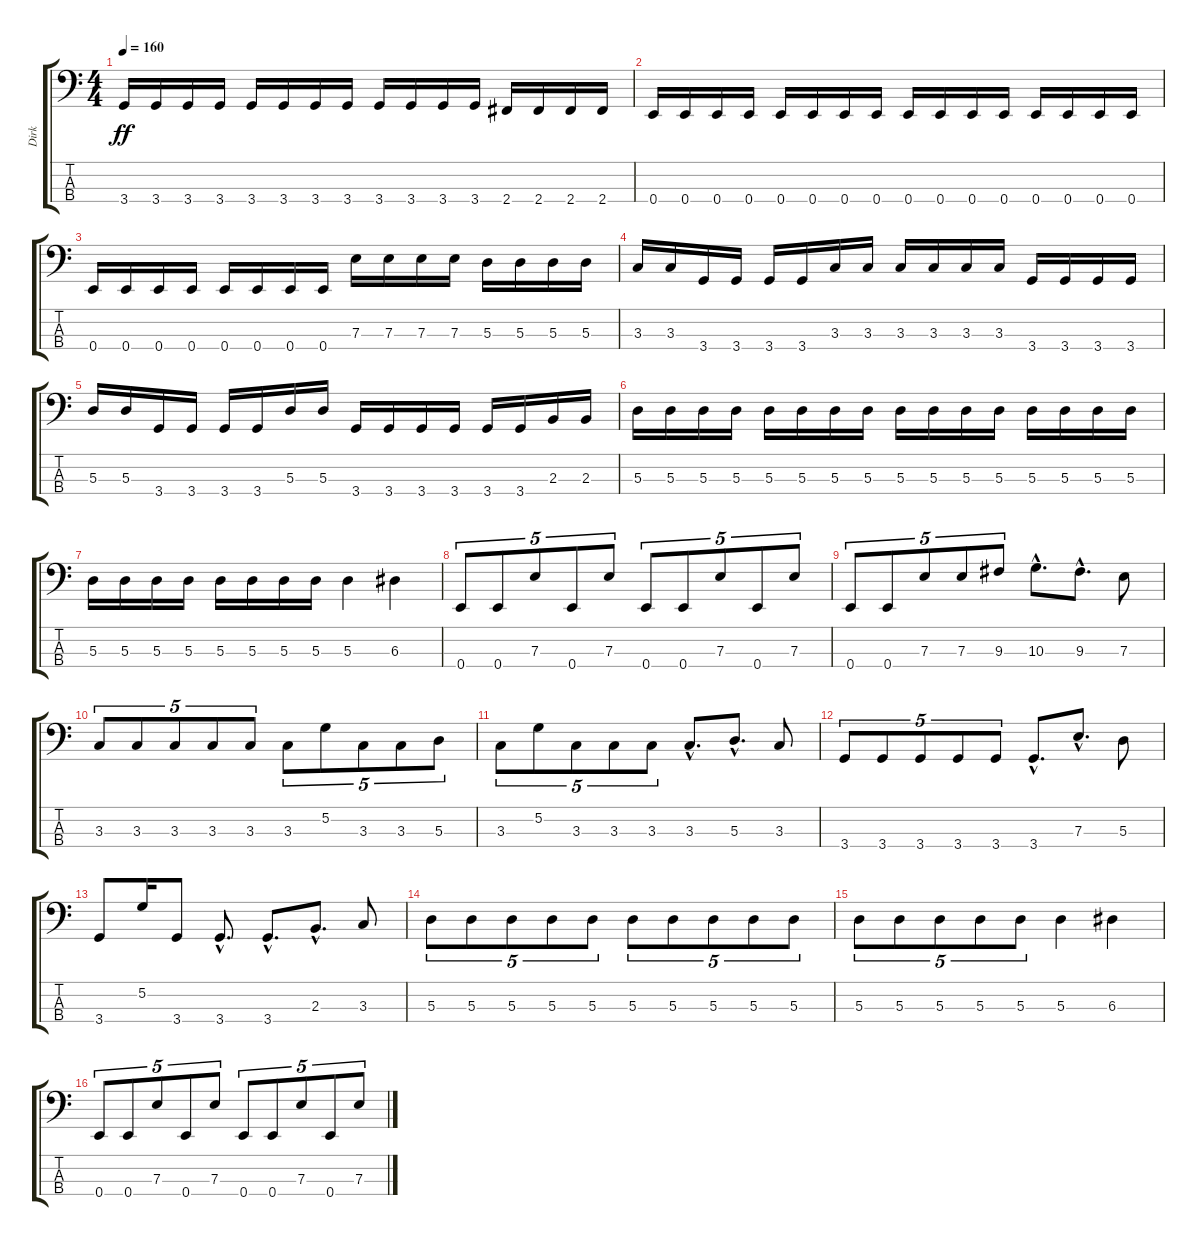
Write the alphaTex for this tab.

\track ("Dirk" "Dirk") {instrument electricbasspick}
\staff {score tabs}
\tuning (G2 D2 A1 E1) {hide}
\ts (4 4)
\tempo 160
\clef f4
\ks c
3.4.16{dy ff} 3.4.16 3.4.16 3.4.16 3.4.16 3.4.16 3.4.16 3.4.16 3.4.16 3.4.16 3.4.16 3.4.16 2.4.16 2.4.16 2.4.16 2.4.16 |
0.4.16 0.4.16 0.4.16 0.4.16 0.4.16 0.4.16 0.4.16 0.4.16 0.4.16 0.4.16 0.4.16 0.4.16 0.4.16 0.4.16 0.4.16 0.4.16 |
0.4.16 0.4.16 0.4.16 0.4.16 0.4.16 0.4.16 0.4.16 0.4.16 7.3.16 7.3.16 7.3.16 7.3.16 5.3.16 5.3.16 5.3.16 5.3.16 |
3.3.16 3.3.16 3.4.16 3.4.16 3.4.16 3.4.16 3.3.16 3.3.16 3.3.16 3.3.16 3.3.16 3.3.16 3.4.16 3.4.16 3.4.16 3.4.16 |
5.3.16 5.3.16 3.4.16 3.4.16 3.4.16 3.4.16 5.3.16 5.3.16 3.4.16 3.4.16 3.4.16 3.4.16 3.4.16 3.4.16 2.3.16 2.3.16 |
5.3.16 5.3.16 5.3.16 5.3.16 5.3.16 5.3.16 5.3.16 5.3.16 5.3.16 5.3.16 5.3.16 5.3.16 5.3.16 5.3.16 5.3.16 5.3.16 |
5.3.16 5.3.16 5.3.16 5.3.16 5.3.16 5.3.16 5.3.16 5.3.16 5.3.4 6.3.4 |
0.4.8{tu (5 4)} 0.4.8{tu (5 4)} 7.3.8{tu (5 4)} 0.4.8{tu (5 4)} 7.3.8{tu (5 4)} 0.4.8{tu (5 4)} 0.4.8{tu (5 4)} 7.3.8{tu (5 4)} 0.4.8{tu (5 4)} 7.3.8{tu (5 4)} |
0.4.8{tu (5 4)} 0.4.8{tu (5 4)} 7.3.8{tu (5 4)} 7.3.8{tu (5 4)} 9.3.8{tu (5 4)} 10.3{hac}.8{d} 9.3{hac}.8{d} 7.3.8 |
3.3.8{tu (5 4)} 3.3.8{tu (5 4)} 3.3.8{tu (5 4)} 3.3.8{tu (5 4)} 3.3.8{tu (5 4)} 3.3.8{tu (5 4)} 5.2.8{tu (5 4)} 3.3.8{tu (5 4)} 3.3.8{tu (5 4)} 5.3.8{tu (5 4)} |
3.3.8{tu (5 4)} 5.2.8{tu (5 4)} 3.3.8{tu (5 4)} 3.3.8{tu (5 4)} 3.3.8{tu (5 4)} 3.3{hac}.8{d} 5.3{hac}.8{d} 3.3.8 |
3.4.8{tu (5 4)} 3.4.8{tu (5 4)} 3.4.8{tu (5 4)} 3.4.8{tu (5 4)} 3.4.8{tu (5 4)} 3.4{hac}.8{d} 7.3{hac}.8{d} 5.3.8 |
3.4.8 5.2.16 3.4.8 3.4{hac}.8{d} 3.4{hac}.8{d} 2.3{hac}.8{d} 3.3.8 |
5.3.8{tu (5 4)} 5.3.8{tu (5 4)} 5.3.8{tu (5 4)} 5.3.8{tu (5 4)} 5.3.8{tu (5 4)} 5.3.8{tu (5 4)} 5.3.8{tu (5 4)} 5.3.8{tu (5 4)} 5.3.8{tu (5 4)} 5.3.8{tu (5 4)} |
5.3.8{tu (5 4)} 5.3.8{tu (5 4)} 5.3.8{tu (5 4)} 5.3.8{tu (5 4)} 5.3.8{tu (5 4)} 5.3.4 6.3.4 |
0.4.8{tu (5 4)} 0.4.8{tu (5 4)} 7.3.8{tu (5 4)} 0.4.8{tu (5 4)} 7.3.8{tu (5 4)} 0.4.8{tu (5 4)} 0.4.8{tu (5 4)} 7.3.8{tu (5 4)} 0.4.8{tu (5 4)} 7.3.8{tu (5 4)}
